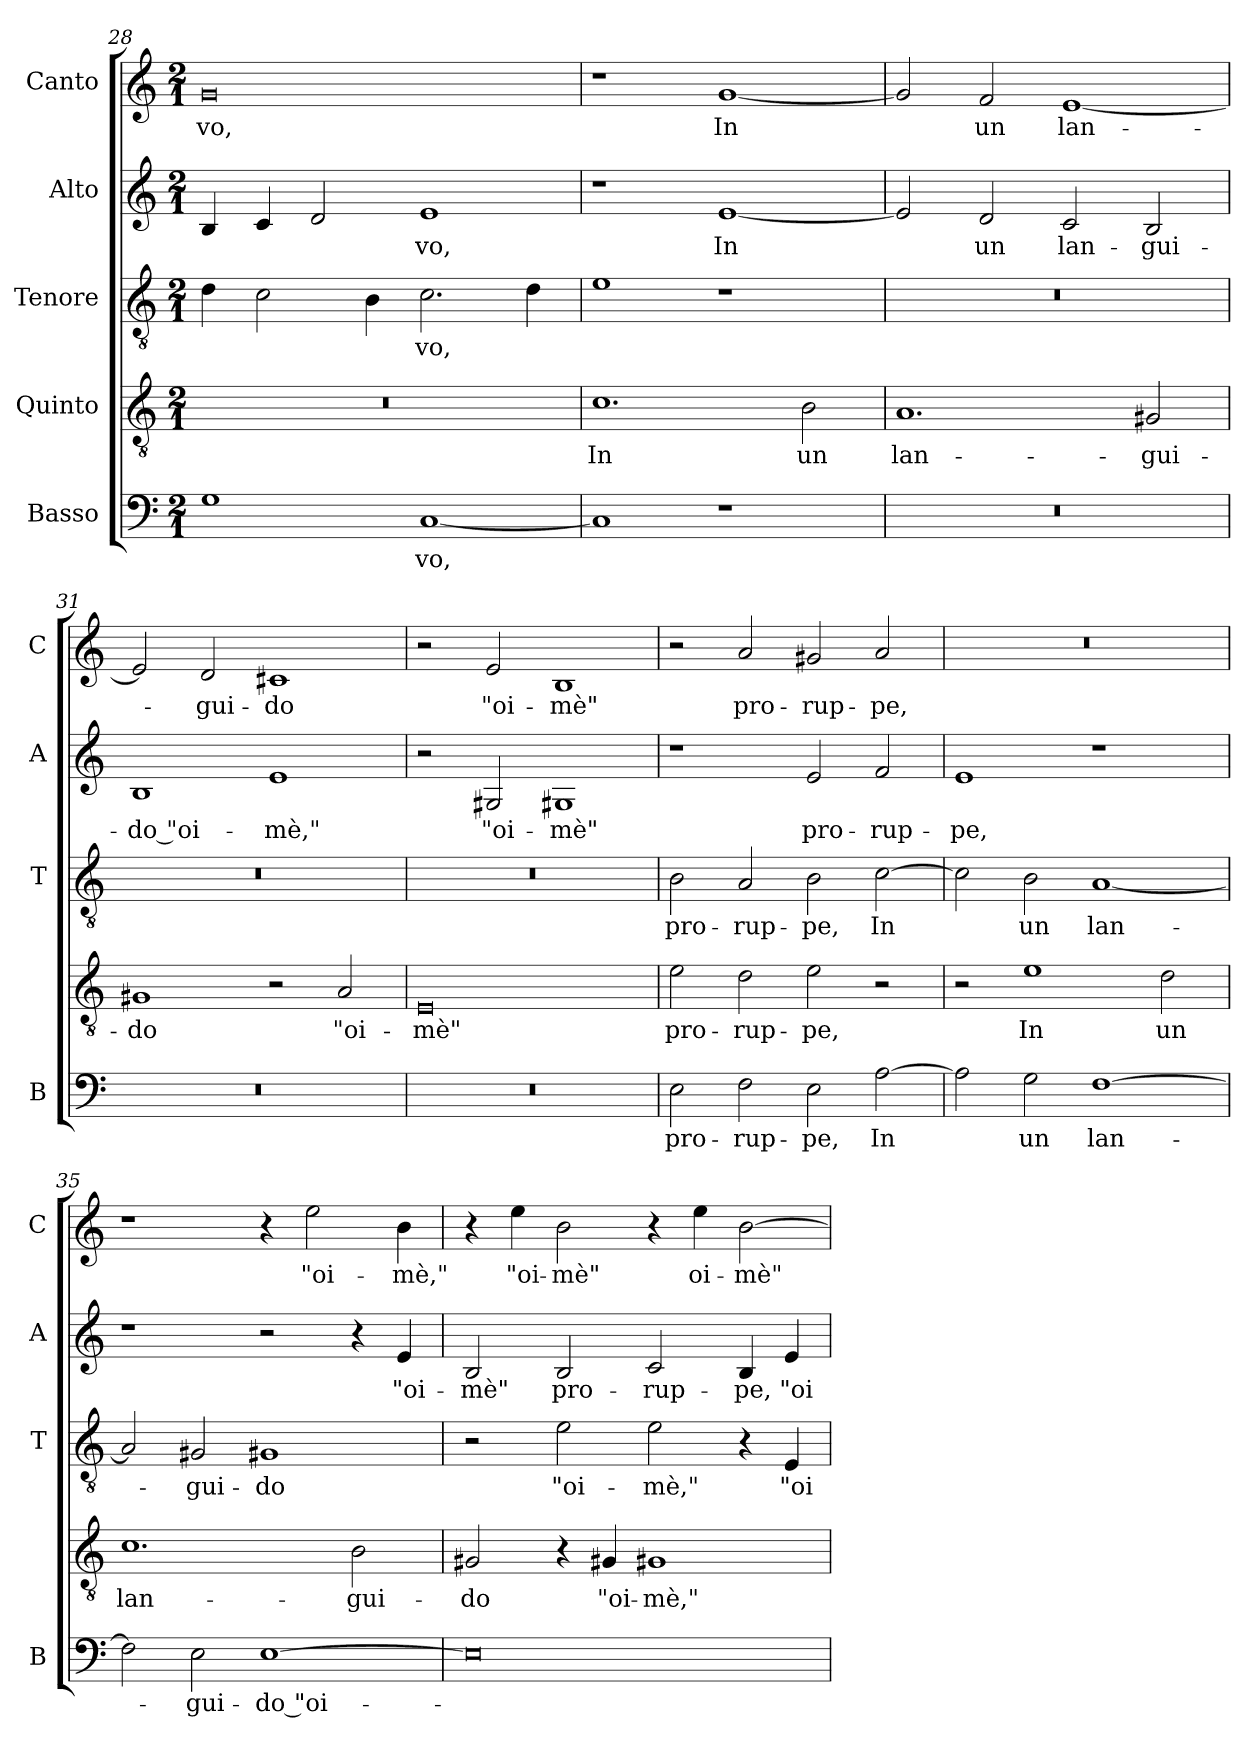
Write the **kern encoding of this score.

**kern	**text	**kern	**text	**kern	**text	**kern	**text	**kern	**text
*part5	*part5	*part4	*part4	*part3	*part3	*part2	*part2	*part1	*part1
*staff5	*staff5	*staff4	*staff4	*staff3	*staff3	*staff2	*staff2	*staff1	*staff1
*I"Basso	*	*I"Quinto	*	*I"Tenore	*	*I"Alto	*	*I"Canto	*
*I'B	*	*	*	*I'T	*	*I'A	*	*I'C	*
*clefF4	*	*clefGv2	*	*clefGv2	*	*clefG2	*	*clefG2	*
*k[]	*	*k[]	*	*k[]	*	*k[]	*	*k[]	*
*C:	*	*C:	*	*C:	*	*C:	*	*C:	*
*M2/1	*	*M2/1	*	*M2/1	*	*M2/1	*	*M2/1	*
=28	=28	=28	=28	=28	=28	=28	=28	=28	=28
1G	.	0r	.	4d	.	4B	.	0g	-vo,
.	.	.	.	2c	.	4c	.	.	.
.	.	.	.	.	.	2d	.	.	.
.	.	.	.	4B	.	.	.	.	.
[1C	-vo,	.	.	2.c	-vo,	1e	-vo,	.	.
.	.	.	.	4d	.	.	.	.	.
=29	=29	=29	=29	=29	=29	=29	=29	=29	=29
1C]	.	1.c	In	1e	.	1r	.	1r	.
1r	.	.	.	1r	.	[1e	In	[1g	In
.	.	2B	un	.	.	.	.	.	.
=30	=30	=30	=30	=30	=30	=30	=30	=30	=30
0r	.	1.A	lan-	0r	.	2e]	.	2g]	.
.	.	.	.	.	.	2d	un	2f	un
.	.	.	.	.	.	2c	lan-	[1e	lan-
.	.	2G#X	-gui-	.	.	2B	-gui-	.	.
=31	=31	=31	=31	=31	=31	=31	=31	=31	=31
0r	.	1G#X	-do	0r	.	1B	-do "oi-	2e]	.
.	.	.	.	.	.	.	.	2d	-gui-
.	.	2r	.	.	.	1e	-mè,"	1c#X	-do
.	.	2A	"oi-	.	.	.	.	.	.
=32	=32	=32	=32	=32	=32	=32	=32	=32	=32
0r	.	0E	-mè"	0r	.	2r	.	2r	.
.	.	.	.	.	.	2G#X	"oi-	2e	"oi-
.	.	.	.	.	.	1G#X	-mè"	1B	-mè"
=33	=33	=33	=33	=33	=33	=33	=33	=33	=33
2E	pro-	2e	pro-	2B	pro-	1r	.	2r	.
2F	-rup-	2d	-rup-	2A	-rup-	.	.	2a	pro-
2E	-pe,	2e	-pe,	2B	-pe,	2e	pro-	2g#X	-rup-
[2A	In	2r	.	[2c	In	2f	-rup-	2a	-pe,
=34	=34	=34	=34	=34	=34	=34	=34	=34	=34
2A]	.	2r	.	2c]	.	1e	-pe,	0r	.
2G	un	1e	In	2B	un	.	.	.	.
[1F	lan-	.	.	[1A	lan-	1r	.	.	.
.	.	2d	un	.	.	.	.	.	.
=35	=35	=35	=35	=35	=35	=35	=35	=35	=35
2F]	.	1.c	lan-	2A]	.	1r	.	1r	.
2E	-gui-	.	.	2G#X	-gui-	.	.	.	.
[1E	-do "oi-	.	.	1G#X	-do	2r	.	4r	.
.	.	.	.	.	.	.	.	2ee	"oi-
.	.	2B	-gui-	.	.	4r	.	.	.
.	.	.	.	.	.	4e	"oi-	4b	-mè,"
=36	=36	=36	=36	=36	=36	=36	=36	=36	=36
0E]	.	2G#X	-do	2r	.	2B	-mè"	4r	.
.	.	.	.	.	.	.	.	4ee	"oi-
.	.	4r	.	2e	"oi-	2B	pro-	2b	-mè"
.	.	4G#X	"oi-	.	.	.	.	.	.
.	.	1G#X	-mè,"	2e	-mè,"	2c	-rup-	4r	.
.	.	.	.	.	.	.	.	4ee	oi-
.	.	.	.	4r	.	4B	-pe,	[2b	-mè"
.	.	.	.	4E	"oi-	4e	"oi-	.	.
=	=	=	=	=	=	=	=	=	=
*-	*-	*-	*-	*-	*-	*-	*-	*-	*-
